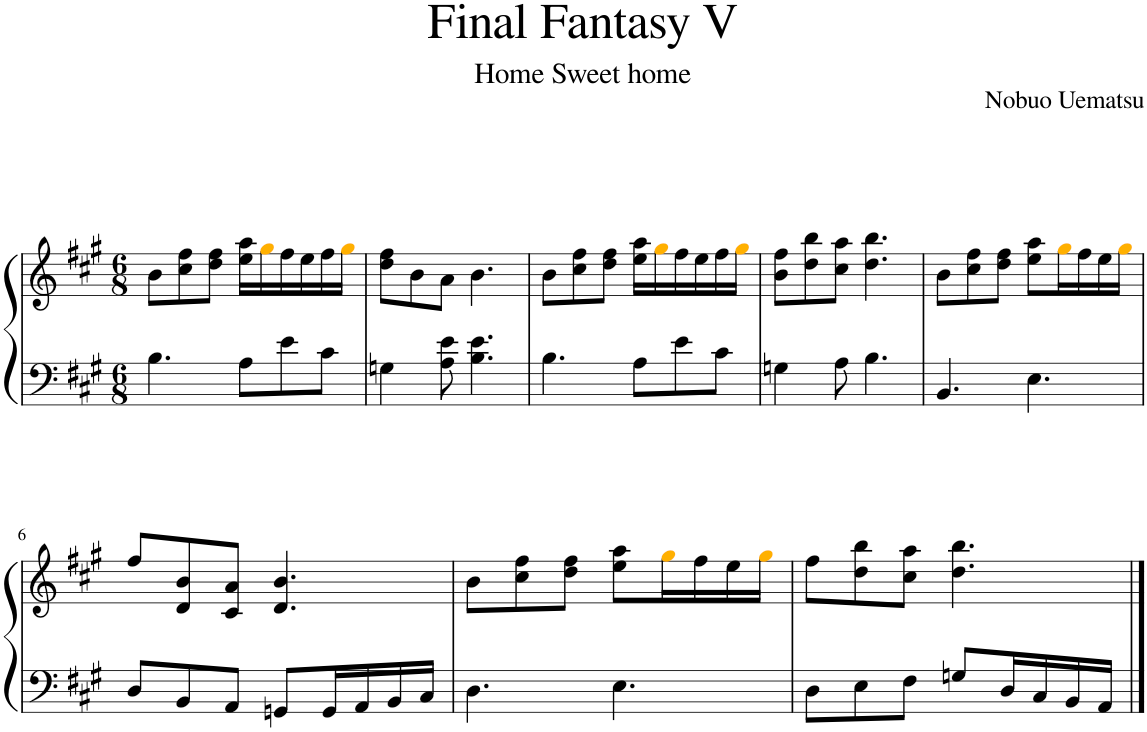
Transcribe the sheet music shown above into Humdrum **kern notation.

**kern	**kern
*part1	*part1
*staff2	*staff1
*I"Piano	*
*I'Pno.	*
*clefF4	*clefG2
*k[f#c#g#]	*k[f#c#g#]
*M6/8	*M6/8
=1	=1
4.B\	8b\L
.	8cc#\ 8ff#\
.	8dd\ 8ff#\J
8A\L	16ee\ 16aa\LL
.	16gg#i\
8e\	16ff#\
.	16ee\
8c#\J	16ff#\
.	16gg#i\JJ
=2	=2
4Gn\	8dd\ 8ff#\L
.	8b\
8A\ 8e\	8a\J
4.B\ 4.e\	4.b\
=3	=3
4.B\	8b\L
.	8cc#\ 8ff#\
.	8dd\ 8ff#\J
8A\L	16ee\ 16aa\LL
.	16gg#i\
8e\	16ff#\
.	16ee\
8c#\J	16ff#\
.	16gg#i\JJ
=4	=4
4Gn\	8b\ 8ff#\L
.	8dd\ 8bb\
8A\	8cc#\ 8aa\J
4.B\	4.dd\ 4.bb\
=5	=5
4.BB/	8b\L
.	8cc#\ 8ff#\
.	8dd\ 8ff#\J
4.E\	8ee\ 8aa\L
.	16gg#i\L
.	16ff#\
.	16ee\
.	16gg#i\JJ
!!LO:LB:g=z
=6	=6
8D/L	8ff#/L
8BB/	8d/ 8b/
8AA/J	8c#/ 8a/J
8GGn/L	4.d/ 4.b/
16GG/L	.
16AA/	.
16BB/	.
16C#/JJ	.
=7	=7
4.D\	8b\L
.	8cc#\ 8ff#\
.	8dd\ 8ff#\J
4.E\	8ee\ 8aa\L
.	16gg#i\L
.	16ff#\
.	16ee\
.	16gg#i\JJ
=8	=8
8D\L	8ff#\L
8E\	8dd\ 8bb\
8F#\J	8cc#\ 8aa\J
8Gn/L	4.dd\ 4.bb\
16D/L	.
16C#/	.
16BB/	.
16AA/JJ	.
==	==
*-	*-
